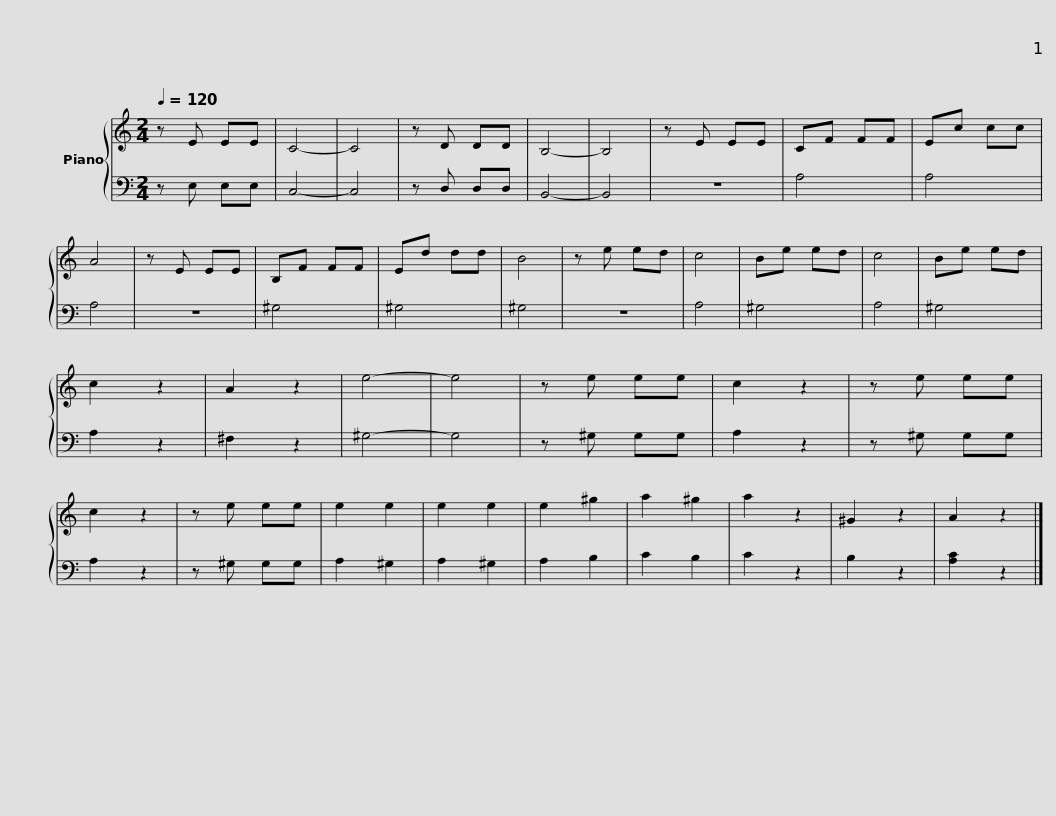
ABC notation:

X:1
%%score { 1 | 2 }
L:1/8
Q:1/4=120
M:2/4
I:linebreak $
K:C
V:1 treble
V:2 bass
V:1
 z E EE | C4- | C4 | z D DD | B,4- | %5
 B,4 |$ z E EE | CF FF | Ec cc | A4 | %10
 z E EE |$ B,F FF | Ed dd | B4 | z e ed | %15
 c4 |$ Be ed | c4 | Be ed | c2 z2 | %20
 A2 z2 | e4- | e4 |$ z e ee | c2 z2 | %25
 z e ee | c2 z2 | z e ee | e2 e2 |$ e2 e2 | %30
 e2 ^g2 | a2 ^g2 | a2 z2 | ^G2 z2 | A2 z2 |] %35
V:2
 z E, E,E, | C,4- | C,4 | z D, D,D, | B,,4- | %5
 B,,4 |$ z4 | A,4 | A,4 | A,4 | %10
 z4 |$ ^G,4 | ^G,4 | ^G,4 | z4 | %15
 A,4 |$ ^G,4 | A,4 | ^G,4 | A,2 z2 | %20
 ^F,2 z2 | ^G,4- | G,4 |$ z ^G, G,G, | A,2 z2 | %25
 z ^G, G,G, | A,2 z2 | z ^G, G,G, | A,2 ^G,2 |$ A,2 ^G,2 | %30
 A,2 B,2 | C2 B,2 | C2 z2 | B,2 z2 | [A,C]2 z2 |] %35
